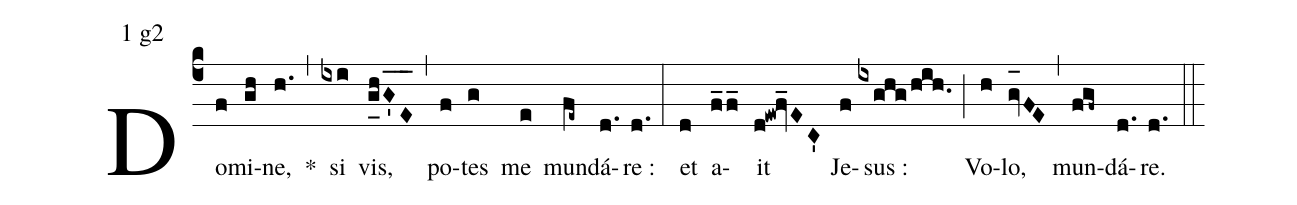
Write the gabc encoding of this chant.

mode:1 g2;
%%
(c4) Do(f)mi(gh)ne,(h.) *(,) si(ixi) vis,(g_[uh:l]hG'_[oh:h]E_[oh:h]) (,) po(f)tes(g) me(e) mun(fe~)dá(d.)re :(d.) (:) et(d) a(f_2f_)it(d!ew!fv_EC') Je(f)sus :(ixghg/hih.) (;) Vo(h)lo,(gv_[oh:h]FE) (,) mun(fgf~)dá(d.)re.(d.) (::)
